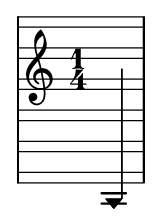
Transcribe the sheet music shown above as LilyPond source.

\version "2.14.0"

\header {
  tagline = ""
}

\paper {
  #(set-paper-size "a10")
}

%Customizing note head stencils based on pitch
%Defining stencils

upTriangle =
#(ly:make-stencil 
	(list 'embedded-ps
    "gsave
      currentpoint translate
      newpath
      -.1875 -.5 moveto
      .65625 .5 lineto
      1.5 -.5 lineto
      closepath
      fill
      grestore" )
    (cons -.1875 1.5)
    (cons -.5 .5)
)

downTriangle =
#(ly:make-stencil 
	(list 'embedded-ps
    "gsave
      currentpoint translate

      newpath
      .08 .34 moveto
      .65625 -.4 lineto
      1.2325 .34 lineto
      closepath
      0.12 setlinewidth
      stroke      

      newpath
      -.0775 .43 moveto
      .65625 -.43 lineto
      1.39 .43 lineto
      closepath
      0.1 setlinewidth
      stroke      
	  
	  newpath
      -.1675 .48 moveto
      .65625 -.48 lineto
      1.48 .48 lineto
      closepath
      0.04 setlinewidth
      stroke

      grestore" )
    (cons -.1875 1.5)
    (cons -.5 .5)
)

upTriLgr = 
#(ly:make-stencil 
	(list 'embedded-ps
    "gsave
      currentpoint translate
      newpath
      -.1875 -.5 moveto
      .65625 .5 lineto
      1.5 -.5 lineto
      closepath
      fill
	  newpath
	  -.5 0 moveto
	  1.8 0 lineto
      closepath
      .19 setlinewidth
      stroke  
      grestore" )
    (cons -.1875 1.5)
    (cons -.5 .5)
)

downTriLgr =
#(ly:make-stencil 
	(list 'embedded-ps
    "gsave
      currentpoint translate
      newpath
      .08 .34 moveto
      .65625 -.4 lineto
      1.2325 .34 lineto
      closepath
      0.12 setlinewidth
      stroke      
      newpath
      -.0775 .43 moveto
      .65625 -.43 lineto
      1.39 .43 lineto
      closepath
      0.1 setlinewidth
      stroke      
	  newpath
      -.1675 .48 moveto
      .65625 -.48 lineto
      1.48 .48 lineto
      closepath
      0.04 setlinewidth
      stroke
	  newpath
	  -.5 0 moveto
	  1.8 0 lineto
      closepath
      .19 setlinewidth
      stroke  
      grestore" )
    (cons -.1875 1.5)
    (cons -.5 .5)
)

%Based on the pitch's semitone, which note head
#(define (semitone-to-stencil semitone)
         (let ((s (modulo semitone 12)))
         	(case s
		((11) upTriLgr)
		((0) downTriLgr)
		(else (if (= (remainder semitone 2) 0) downTriangle upTriangle))
	))
)

%Get the pitch from the grob, convert to semitone, and send it on
#(define (stencil-notehead grob)
   (semitone-to-stencil 
	 (ly:pitch-semitones (ly:event-property (event-cause grob) 'pitch))))


%Begin stem attachment adjustment code
%Assign stem attachment values to variables

upTriUpStem 	= #'(1 . -1)
upTridownStem 	= #'(1 . .9)
downTriUpStem	= #'(1 . .9)
downTriDownStem	= #'(1 . -1)

%Based on the pitch, is the stem up or down, 
%Then based on pitch is the note head an up or down triangle

#(define (pitch-to-stem pitch stemdir)
	(if (= (modulo (ly:pitch-semitones pitch) 2) 1) 
		(if (= UP stemdir) upTriUpStem upTridownStem)		
		(if (= DOWN stemdir) downTriDownStem downTriUpStem)
	)
)

%Get the stem from notehead grob
#(define (notehead-get-notecolumn nhgrob)
   (ly:grob-parent nhgrob X))

#(define (notehead-get-stem nhgrob)
   (let ((notecolumn (notehead-get-notecolumn nhgrob)))
     (ly:grob-object notecolumn 'stem)))

%Get the pitch and stem direction from the grob and send it on
#(define (stem-adjuster nhgrob)
	(pitch-to-stem
	    (ly:event-property (event-cause nhgrob) 'pitch) 
		(ly:grob-property (notehead-get-stem nhgrob) 'direction) ))

%Begin double-stem for half note code
#(define (doubleStemmer grob)
   (if (= 1 (ly:grob-property grob 'duration-log))

		(ly:stencil-combine-at-edge
              (ly:stem::print grob)
              X
              (- (ly:grob-property grob 'direction))
              (ly:stem::print grob)
              -.42 0) ;; note: use .15 for other side

		(ly:stem::print grob)
	)
)

%End customization scripts


upTriangleEmpty =
#(ly:make-stencil 
	(list 'embedded-ps
    "gsave
      currentpoint translate
      newpath
      -.1875 -.5 moveto
      .65625 .5 lineto
      1.5 -.5 lineto
      closepath
      0.19 setlinewidth
      stroke
      grestore" )
    (cons -.1875 1.5)
    (cons -.5 .5)
)

upTriangleFull =
#(ly:make-stencil 
	(list 'embedded-ps
    "gsave
      currentpoint translate
      newpath
      -.1875 -.5 moveto
      .65625 .5 lineto
      1.5 -.5 lineto
      closepath
      fill
      grestore" )
    (cons -.1875 1.5)
    (cons -.5 .5)
)

downTriangleEmpty =
#(ly:make-stencil 
	(list 'embedded-ps
    "gsave
      currentpoint translate

      newpath
      .08 .34 moveto
      .65625 -.4 lineto
      1.2325 .34 lineto
      closepath
      0.12 setlinewidth
      stroke      

      newpath
      -.0775 .43 moveto
      .65625 -.43 lineto
      1.39 .43 lineto
      closepath
      0.1 setlinewidth
      stroke      
	  
	  newpath
      -.1675 .48 moveto
      .65625 -.48 lineto
      1.48 .48 lineto
      closepath
      0.04 setlinewidth
      stroke

      grestore" )
    (cons -.1875 1.5)
    (cons -.5 .5)
)

downTriangleFull =
#(ly:make-stencil 
	(list 'embedded-ps
    "gsave
      currentpoint translate

      newpath
      .08 .34 moveto
      .65625 -.4 lineto
      1.2325 .34 lineto
      closepath
      0.12 setlinewidth
      stroke      

      newpath
      -.0775 .43 moveto
      .65625 -.43 lineto
      1.39 .43 lineto
      closepath
      0.1 setlinewidth
      stroke      
	  
	  newpath
      -.1675 .48 moveto
      .65625 -.48 lineto
      1.48 .48 lineto
      closepath
      fill

      grestore" )
    (cons -.1875 1.5)
    (cons -.5 .5)
)

upTriLgr = 
#(ly:make-stencil 
	(list 'embedded-ps
    "gsave
      currentpoint translate
      newpath
      -.1875 -.5 moveto
      .65625 .5 lineto
      1.5 -.5 lineto
      closepath
      0.19 setlinewidth
      stroke
	  newpath
	  -.5 0 moveto
	  1.8 0 lineto
      closepath
      .19 setlinewidth
      stroke  
      grestore" )
    (cons -.1875 1.5)
    (cons -.5 .5)
)

downTriLgr =
#(ly:make-stencil 
	(list 'embedded-ps
    "gsave
      currentpoint translate
      newpath
      .08 .34 moveto
      .65625 -.4 lineto
      1.2325 .34 lineto
      closepath
      0.12 setlinewidth
      stroke      
      newpath
      -.0775 .43 moveto
      .65625 -.43 lineto
      1.39 .43 lineto
      closepath
      0.1 setlinewidth
      stroke      
	  newpath
      -.1675 .48 moveto
      .65625 -.48 lineto
      1.48 .48 lineto
      closepath
      0.04 setlinewidth
      stroke
	  newpath
	  -.5 0 moveto
	  1.8 0 lineto
      closepath
      .19 setlinewidth
      stroke  
      grestore" )
    (cons -.1875 1.5)
    (cons -.5 .5)
)

%Based on the pitch's semitone, which note head
#(define (semitone-to-stencil semitone)
         (let ((s (modulo semitone 12)))
         	(case s
		((11) upTriLgr)
		((0) downTriLgr)
                ((2 4) downTriangleEmpty)
                ((5 7 9) upTriangleEmpty)
                ((1 3) upTriangleFull)
                ((6 8 10) downTriangleFull)
	))
)

%Get the pitch from the grob, convert to semitone, and send it on
#(define (stencil-notehead grob)
   (semitone-to-stencil 
	 (ly:pitch-semitones (ly:event-property (event-cause grob) 'pitch))))


%Begin stem attachment adjustment code
%Assign stem attachment values to variables

upTriUpStem 	= #'(1 . -1)
upTridownStem 	= #'(1 . .9)
downTriUpStem	= #'(1 . .9)
downTriDownStem	= #'(1 . -1)

%Based on the pitch, is the stem up or down, 
%Then based on pitch is the note head an up or down triangle

#(define (pitch-to-stem pitch stemdir)
	(if (= (modulo (ly:pitch-semitones pitch) 2) 1) 
		(if (= UP stemdir) upTriUpStem upTridownStem)		
		(if (= DOWN stemdir) downTriDownStem downTriUpStem)
	)
)

%Get the stem from notehead grob
#(define (notehead-get-notecolumn nhgrob)
   (ly:grob-parent nhgrob X))

#(define (notehead-get-stem nhgrob)
   (let ((notecolumn (notehead-get-notecolumn nhgrob)))
     (ly:grob-object notecolumn 'stem)))

%Get the pitch and stem direction from the grob and send it on
#(define (stem-adjuster nhgrob)
	(pitch-to-stem
	    (ly:event-property (event-cause nhgrob) 'pitch) 
		(ly:grob-property (notehead-get-stem nhgrob) 'direction) ))

%Begin double-stem for half note code
#(define (doubleStemmer grob)
   (if (= 1 (ly:grob-property grob 'duration-log))

		(ly:stencil-combine-at-edge
              (ly:stem::print grob)
              X
              (- (ly:grob-property grob 'direction))
              (ly:stem::print grob)
              -.42 0) ;; note: use .15 for other side

		(ly:stem::print grob)
	)
)

%End customization scripts

down = {
      \override Stem #'direction = #DOWN     
}

up = {
      \override Stem #'direction = #UP
}

nl = {
      \once \override Score.RehearsalMark #'transparent = ##t
      \mark "C"
}

tn = {
  \override Staff.StaffSymbol #'line-positions = #'(10 8 4 2 -2 -4 -8 -10 -14 -16 -20 -22)
  \override NoteHead #'stem-attachment = #stem-adjuster
  \override NoteHead #'stencil = #stencil-notehead
  \override Stem #'stencil = #doubleStemmer
}

notes = \relative c {
      \time 1/4
      \autoBeamOff

      \up
      gis,,4
}

\new Staff \with {
  \remove "Accidental_engraver"
  \remove "Key_engraver" 
  staffLineLayoutFunction = #(lambda (p) (floor (/ (+ (ly:pitch-semitones p) 1) 2)))
  middleCPosition = #-6
  clefGlyph = #"clefs.G"
  clefPosition = #(+ -6 4)
}
{
  \tn
  \notes 
}


